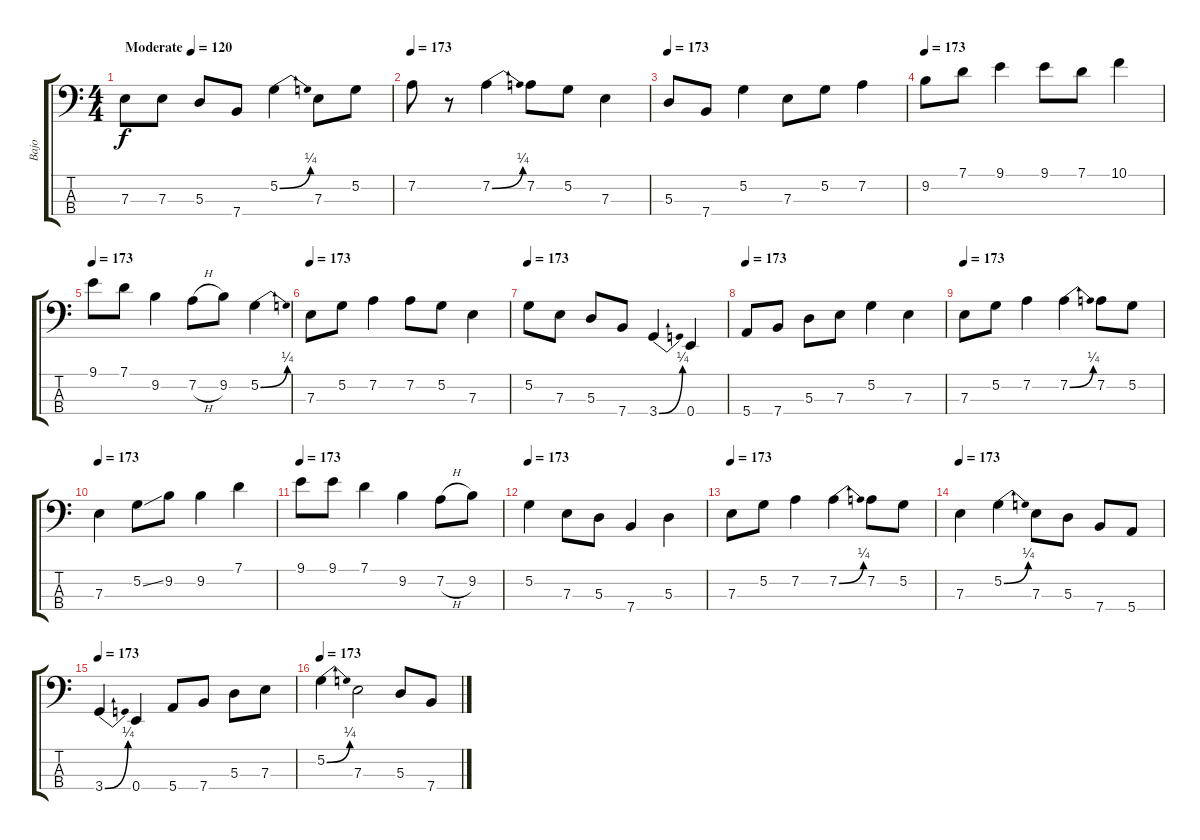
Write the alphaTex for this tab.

\track ("Bajo" "Bajo") {instrument electricbassfinger}
\staff {score tabs}
\tuning (G2 D2 A1 E1) {hide}
\ts (4 4)
\tempo (120 "Moderate")
\tempo 173
\tempo (120 "Moderate")
\clef f4
\ks c
7.3.8{dy f instrument electricbassfinger} 7.3.8 5.3.8 7.4.8 5.2{be (bend 0 0 60 1)}.4 7.3.8 5.2.8 |
\tempo 173
7.2.8 r.8 7.2{be (bend 0 0 60 1)}.4 7.2.8 5.2.8 7.3.4 |
\tempo 173
5.3.8 7.4.8 5.2.4 7.3.8 5.2.8 7.2.4 |
\tempo 173
9.2.8 7.1.8 9.1.4 9.1.8 7.1.8 10.1.4 |
\tempo 173
9.1.8 7.1.8 9.2.4 7.2{h}.8 9.2.8 5.2{be (bend 0 0 60 1)}.4 |
\tempo 173
7.3.8 5.2.8 7.2.4 7.2.8 5.2.8 7.3.4 |
\tempo 173
5.2.8 7.3.8 5.3.8 7.4.8 3.4{be (bend 0 0 60 1)}.4 0.4.4 |
\tempo 173
5.4.8 7.4.8 5.3.8 7.3.8 5.2.4 7.3.4 |
\tempo 173
7.3.8 5.2.8 7.2.4 7.2{be (bend 0 0 60 1)}.4 7.2.8 5.2.8 |
\tempo 173
7.3.4 5.2{ss}.8 9.2.8 9.2.4 7.1.4 |
\tempo 173
9.1.8 9.1.8 7.1.4 9.2.4 7.2{h}.8 9.2.8 |
\tempo 173
5.2.4 7.3.8 5.3.8 7.4.4 5.3.4 |
\tempo 173
7.3.8 5.2.8 7.2.4 7.2{be (bend 0 0 60 1)}.4 7.2.8 5.2.8 |
\tempo 173
7.3.4 5.2{be (bend 0 0 60 1)}.4 7.3.8 5.3.8 7.4.8 5.4.8 |
\tempo 173
3.4{be (bend 0 0 60 1)}.4 0.4.4 5.4.8 7.4.8 5.3.8 7.3.8 |
\tempo 173
5.2{be (bend 0 0 60 1)}.4 7.3.2 5.3.8 7.4.8
